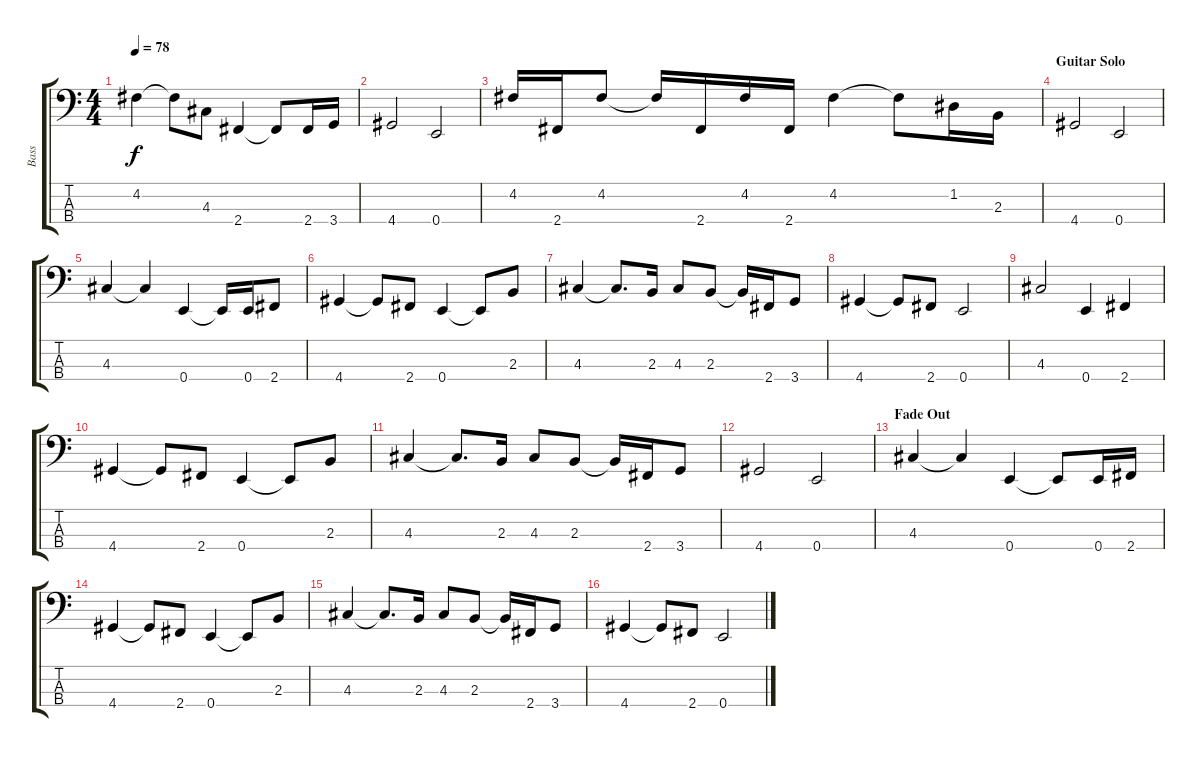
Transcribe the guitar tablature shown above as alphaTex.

\track ("Bass" "Bass") {instrument electricbassfinger}
\staff {score tabs}
\tuning (G2 D2 A1 E1) {hide}
\ts (4 4)
\tempo 78
\clef f4
\ks c
4.2.4{dy f} 4.2{t}.8 4.3.8 2.4.4 2.4{t}.8 2.4.16 3.4.16 |
4.4.2 0.4.2 |
4.2.16 2.4.16 4.2.8 4.2{t}.16 2.4.16 4.2.16 2.4.16 4.2.4 4.2{t}.8 1.2.16 2.3.16 |
\section ("" "Guitar Solo")
4.4.2 0.4.2 |
4.3.4 4.3{t}.4 0.4.4 0.4{t}.16 0.4.16 2.4.8 |
4.4.4 4.4{t}.8 2.4.8 0.4.4 0.4{t}.8 2.3.8 |
4.3.4 4.3{t}.8{d} 2.3.16 4.3.8 2.3.8 2.3{t}.16 2.4.16 3.4.8 |
4.4.4 4.4{t}.8 2.4.8 0.4.2 |
4.3.2 0.4.4 2.4.4 |
4.4.4 4.4{t}.8 2.4.8 0.4.4 0.4{t}.8 2.3.8 |
4.3.4 4.3{t}.8{d} 2.3.16 4.3.8 2.3.8 2.3{t}.16 2.4.16 3.4.8 |
4.4.2 0.4.2 |
\section ("" "Fade Out")
4.3.4{volume 7} 4.3{t}.4 0.4.4 0.4{t}.8 0.4.16 2.4.16 |
4.4.4 4.4{t}.8 2.4.8 0.4.4 0.4{t}.8 2.3.8 |
4.3.4{volume 2} 4.3{t}.8{d} 2.3.16 4.3.8 2.3.8 2.3{t}.16 2.4.16 3.4.8 |
4.4.4 4.4{t}.8 2.4.8 0.4.2
